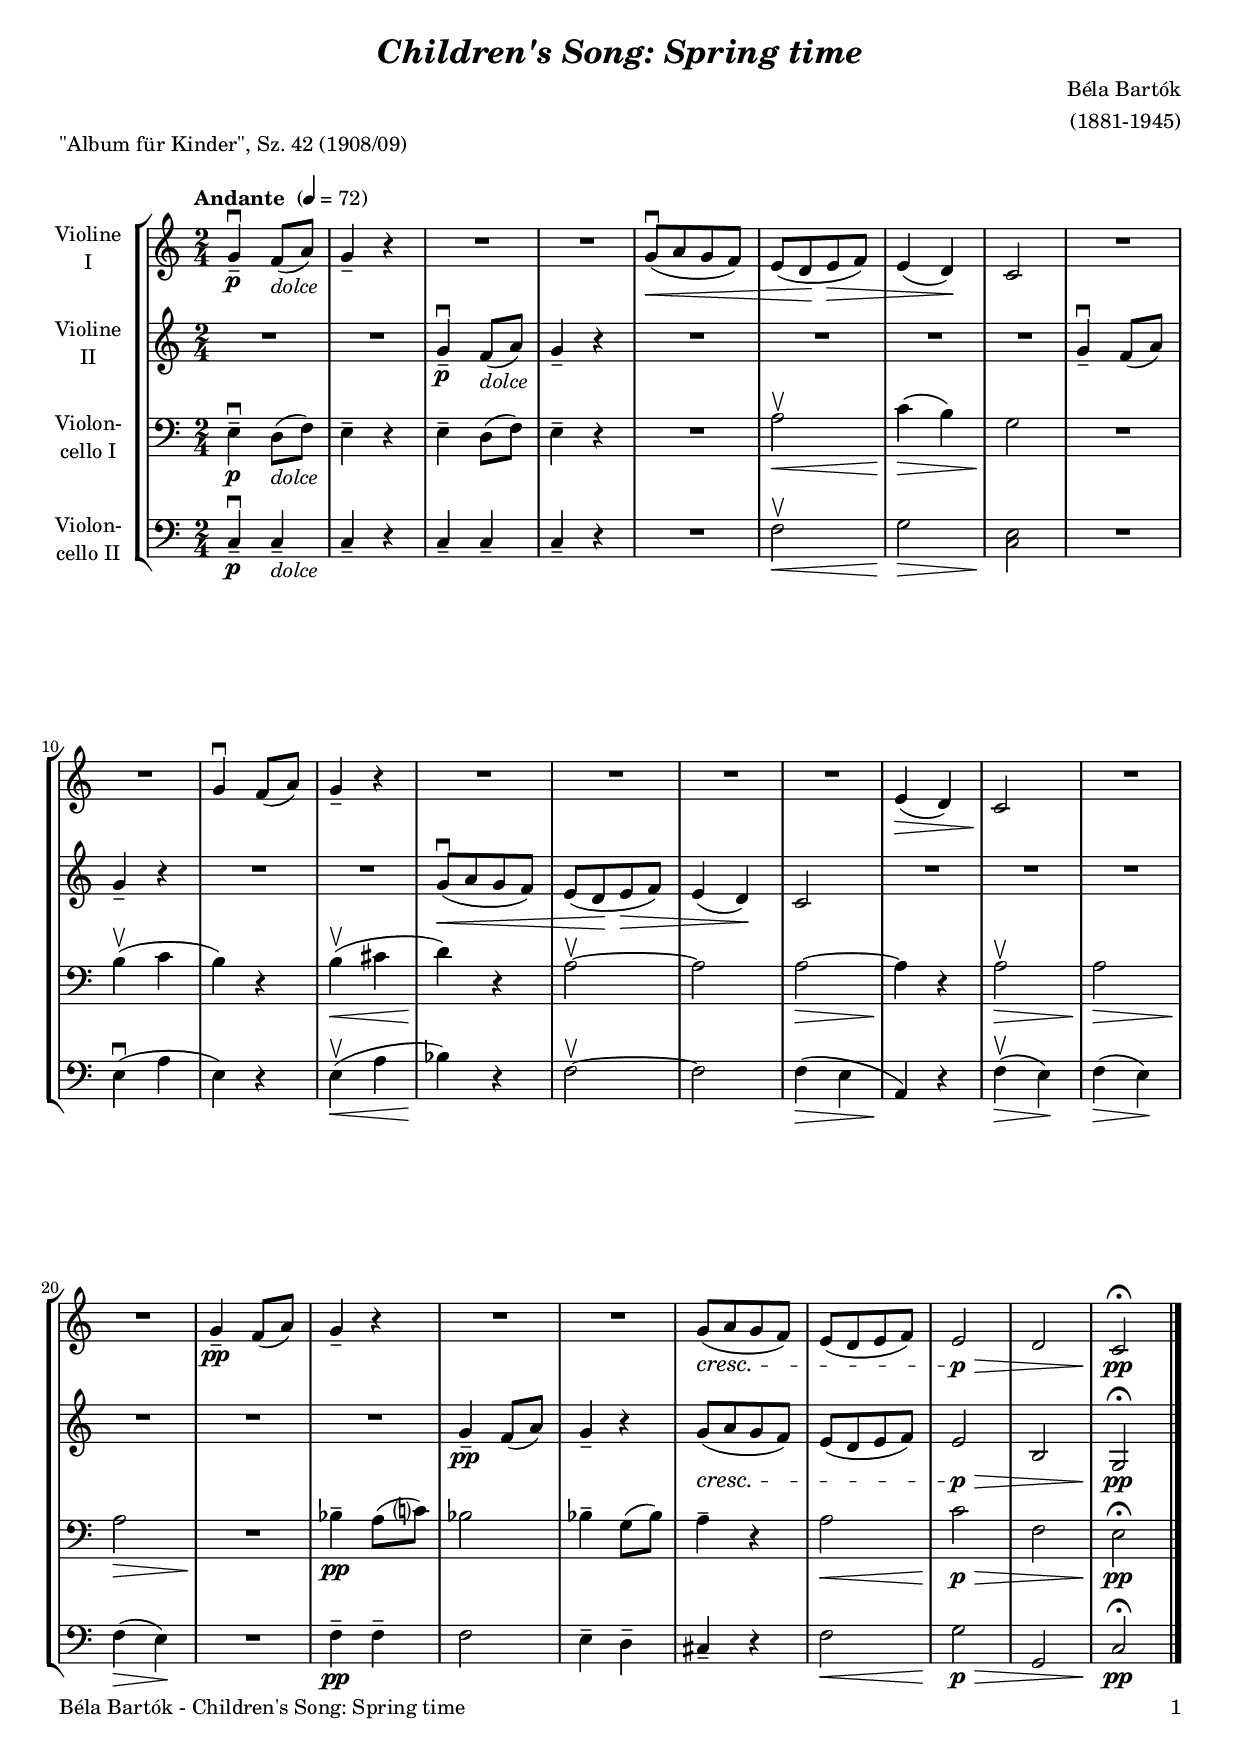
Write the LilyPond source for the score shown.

\version "2.24.4"
\include "deutsch.ly"
  
#(set-global-staff-size 18)

\header {
  title     = \markup \bold \italic "Children's Song: Spring time"
  composer  = "Béla Bartók"
  arranger  = "(1881-1945)"
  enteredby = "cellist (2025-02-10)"
  piece     = "\"Album für Kinder\", Sz. 42 (1908/09)"
}

voiceconsts = {
  \key c \major
  \time 2/4
  \clef "treble"
  \numericTimeSignature
  \compressEmptyMeasures
% Set default beaming for all staves
  \set Timing.beamExceptions = #'()
  \set Timing.baseMoment     = #(ly:make-moment 1 2)
  \set Timing.beatStructure  = #'(1)
  \tempo "Andante " 4=72
}

mipz = "pizzicato strings"
mivl = "violin"
miva = "viola"
mivc = "cello"

dolc = \markup \italic "dolce"
mrit = \mark \markup \box \italic "molto rit."

va = \relative c'' {
  \voiceconsts
  \clef "treble"

  g4--\downbow\p f8(_\dolc a)
  g4-- r
  R2*2
  g8(\downbow\< a g f)
  e( d\! e\> f)
  e4( d)\!
  c2
  R2*2

  g'4-\downbow f8( a)
  g4-- r
  R2*4
  e4(\> d)
  c2\!
  R2*2

  g'4--\pp f8( a)
  g4-- r
  R2*2
  g8(\cresc a g f)
  e( d e f)
  e2\p\>
  d
  c\fermata\!\pp \bar "|."
}

vb = \relative c'' {
  \voiceconsts
  \clef "treble"

  R2*2
  g4--\downbow\p f8(_\dolc a)
  g4-- r
  R2*4
  g4--\downbow f8( a)
  g4-- r

  R2*2
  g8(\downbow\< a g f)
  e( d\! e\> f)
  e4( d)\!
  c2
  R2*6
  g'4--\pp f8( a)
  g4-- r
  g8(\cresc a g f)
  e( d e f)
  e2\p\>
  h
  g\fermata\!\pp \bar "|."
}

vc = \relative c {
  \voiceconsts
  \clef "bass"

  e4--\downbow\p d8(_\dolc f)
  e4-- r
  e-- d8( f)
  e4-- r
  R2
  a\upbow\<
  c4(\!\> h)
  g2\!
  R
  h4(\upbow c

  h) r
  h(\<\upbow cis
  d)\! r
  a2~\upbow
  a
  a~\>
  a4\! r
  a2\upbow\>
  a\!\>
  a\!\>

  R\!
  b4--\pp a8( c?)
  b2
  b4-- g8( b)
  a4-- r
  a2\<
  c\!\p\>
  f,
  e\fermata\!\pp \bar "|."
}

vd = \relative c {
  \voiceconsts
  \clef "bass"

  c4--\downbow\p c--_\dolc
  c-- r
  c-- c--
  c-- r
  R2
  f\upbow\<
  g\!\>
  <c, e>\!
  R
  e4(\downbow a

  e) r
  e(\upbow\< a
  b)\! r
  f2~\upbow
  f
  f4(\> e
  a,)\! r
  f'(\upbow\> e)\!
  f(\> e)\!
  f(\> e)\!

  R2
  f4--\pp f--
  f2
  e4-- d--
  cis-- r
  f2\<
  g\!\p\>
  g,
  c\fermata\!\pp \bar "|."
}


music = \new StaffGroup <<
      \new Staff {
	\set Staff.midiInstrument = \mivl
	\set Staff.instrumentName = \markup \center-column { "Violine" "I" }
	\transpose c c { \va }
      }

      \new Staff {
	\set Staff.midiInstrument = \mivl
	\set Staff.instrumentName = \markup \center-column { "Violine" "II" }
	\transpose c c { \vb }
      }

      \new Staff {
	\set Staff.midiInstrument = \mivc
	\set Staff.instrumentName = \markup \center-column { "Violon-" "cello I" }
	\transpose c c { \vc }
      }

      \new Staff {
	\set Staff.midiInstrument = \mivc
	\set Staff.instrumentName = \markup \center-column { "Violon-" "cello II" }
	\transpose c c { \vd }
      }
>>

\book {
  \paper {
    print-page-number = ##t
    print-first-page-number = ##t
    ragged-last-bottom = ##f
    oddHeaderMarkup = \markup \null
    evenHeaderMarkup = \markup \null
    oddFooterMarkup = \markup {
      \fill-line {
        \if \should-print-page-number
        "Béla Bartók - Children's Song: Spring time" \fromproperty #'page:page-number-string
      }
    }
    evenFooterMarkup = \oddFooterMarkup
  } \score {
    \music
    \layout {}
  }

  \score {
    \unfoldRepeats \music

    \midi {
      \context {
        \Score
      }
    }
  }
}
